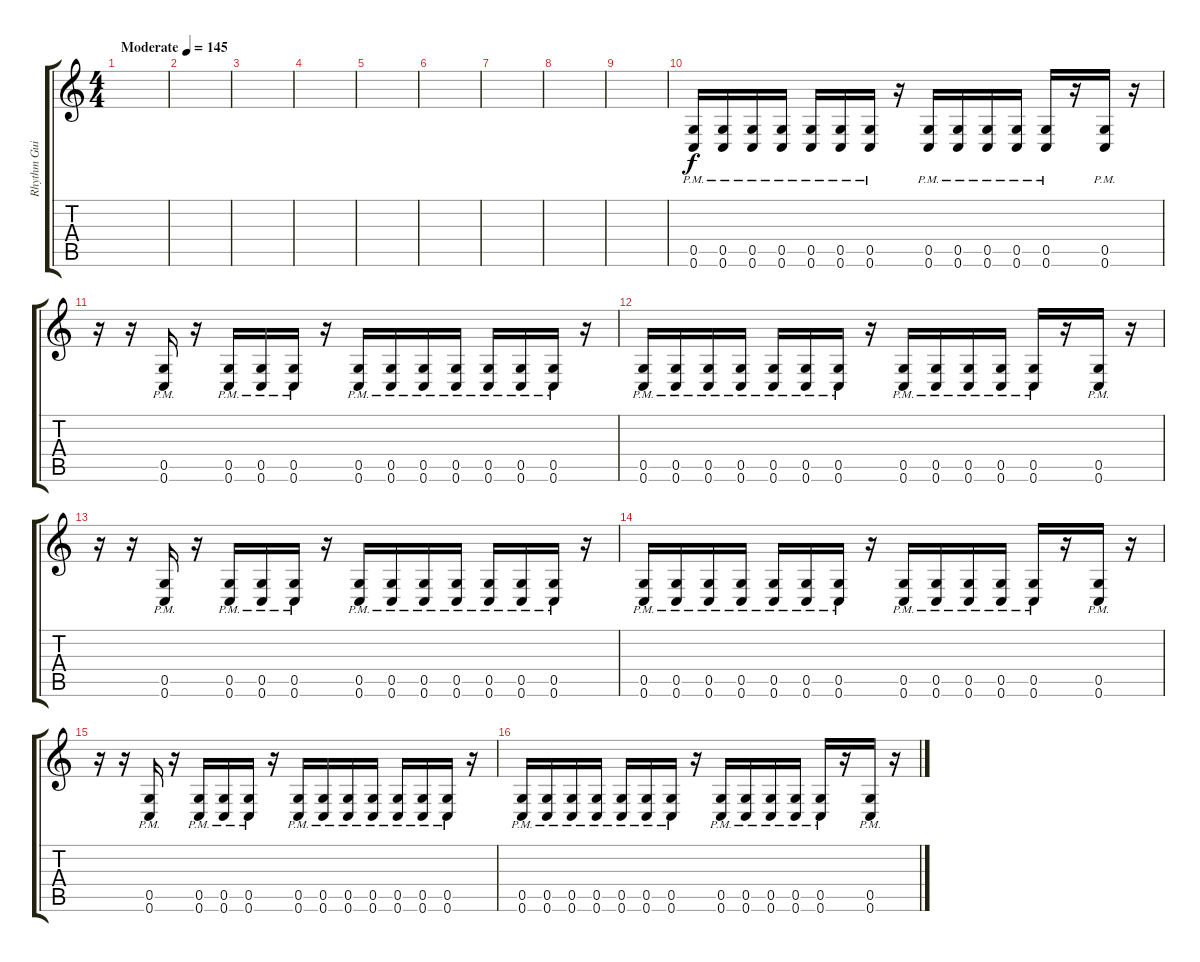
\track ("Rhythm Guitar 1" "Rhythm Gui") {instrument distortionguitar}
\staff {score tabs}
\tuning (D4 A3 F3 C3 G2 C2) {hide}
\ts (4 4)
\tempo (145 "Moderate")
\clef g2
\ks c
|
|
|
|
|
|
|
|
|
(0.5{pm} 0.6{pm}).16 (0.5{pm} 0.6{pm}).16 (0.5{pm} 0.6{pm}).16 (0.5{pm} 0.6{pm}).16 (0.5{pm} 0.6{pm}).16 (0.5{pm} 0.6{pm}).16 (0.5{pm} 0.6{pm}).16 r.16 (0.5{pm} 0.6{pm}).16 (0.5{pm} 0.6{pm}).16 (0.5{pm} 0.6{pm}).16 (0.5{pm} 0.6{pm}).16 (0.5{pm} 0.6{pm}).16 r.16 (0.5{pm} 0.6{pm}).16 r.16 |
r.16 r.16 (0.5{pm} 0.6{pm}).16 r.16 (0.5{pm} 0.6{pm}).16 (0.5{pm} 0.6{pm}).16 (0.5{pm} 0.6{pm}).16 r.16 (0.5{pm} 0.6{pm}).16 (0.5{pm} 0.6{pm}).16 (0.5{pm} 0.6{pm}).16 (0.5{pm} 0.6{pm}).16 (0.5{pm} 0.6{pm}).16 (0.5{pm} 0.6{pm}).16 (0.5{pm} 0.6{pm}).16 r.16 |
(0.5{pm} 0.6{pm}).16 (0.5{pm} 0.6{pm}).16 (0.5{pm} 0.6{pm}).16 (0.5{pm} 0.6{pm}).16 (0.5{pm} 0.6{pm}).16 (0.5{pm} 0.6{pm}).16 (0.5{pm} 0.6{pm}).16 r.16 (0.5{pm} 0.6{pm}).16 (0.5{pm} 0.6{pm}).16 (0.5{pm} 0.6{pm}).16 (0.5{pm} 0.6{pm}).16 (0.5{pm} 0.6{pm}).16 r.16 (0.5{pm} 0.6{pm}).16 r.16 |
r.16 r.16 (0.5{pm} 0.6{pm}).16 r.16 (0.5{pm} 0.6{pm}).16 (0.5{pm} 0.6{pm}).16 (0.5{pm} 0.6{pm}).16 r.16 (0.5{pm} 0.6{pm}).16 (0.5{pm} 0.6{pm}).16 (0.5{pm} 0.6{pm}).16 (0.5{pm} 0.6{pm}).16 (0.5{pm} 0.6{pm}).16 (0.5{pm} 0.6{pm}).16 (0.5{pm} 0.6{pm}).16 r.16 |
(0.5{pm} 0.6{pm}).16 (0.5{pm} 0.6{pm}).16 (0.5{pm} 0.6{pm}).16 (0.5{pm} 0.6{pm}).16 (0.5{pm} 0.6{pm}).16 (0.5{pm} 0.6{pm}).16 (0.5{pm} 0.6{pm}).16 r.16 (0.5{pm} 0.6{pm}).16 (0.5{pm} 0.6{pm}).16 (0.5{pm} 0.6{pm}).16 (0.5{pm} 0.6{pm}).16 (0.5{pm} 0.6{pm}).16 r.16 (0.5{pm} 0.6{pm}).16 r.16 |
r.16 r.16 (0.5{pm} 0.6{pm}).16 r.16 (0.5{pm} 0.6{pm}).16 (0.5{pm} 0.6{pm}).16 (0.5{pm} 0.6{pm}).16 r.16 (0.5{pm} 0.6{pm}).16 (0.5{pm} 0.6{pm}).16 (0.5{pm} 0.6{pm}).16 (0.5{pm} 0.6{pm}).16 (0.5{pm} 0.6{pm}).16 (0.5{pm} 0.6{pm}).16 (0.5{pm} 0.6{pm}).16 r.16 |
(0.5{pm} 0.6{pm}).16 (0.5{pm} 0.6{pm}).16 (0.5{pm} 0.6{pm}).16 (0.5{pm} 0.6{pm}).16 (0.5{pm} 0.6{pm}).16 (0.5{pm} 0.6{pm}).16 (0.5{pm} 0.6{pm}).16 r.16 (0.5{pm} 0.6{pm}).16 (0.5{pm} 0.6{pm}).16 (0.5{pm} 0.6{pm}).16 (0.5{pm} 0.6{pm}).16 (0.5{pm} 0.6{pm}).16 r.16 (0.5{pm} 0.6{pm}).16 r.16
